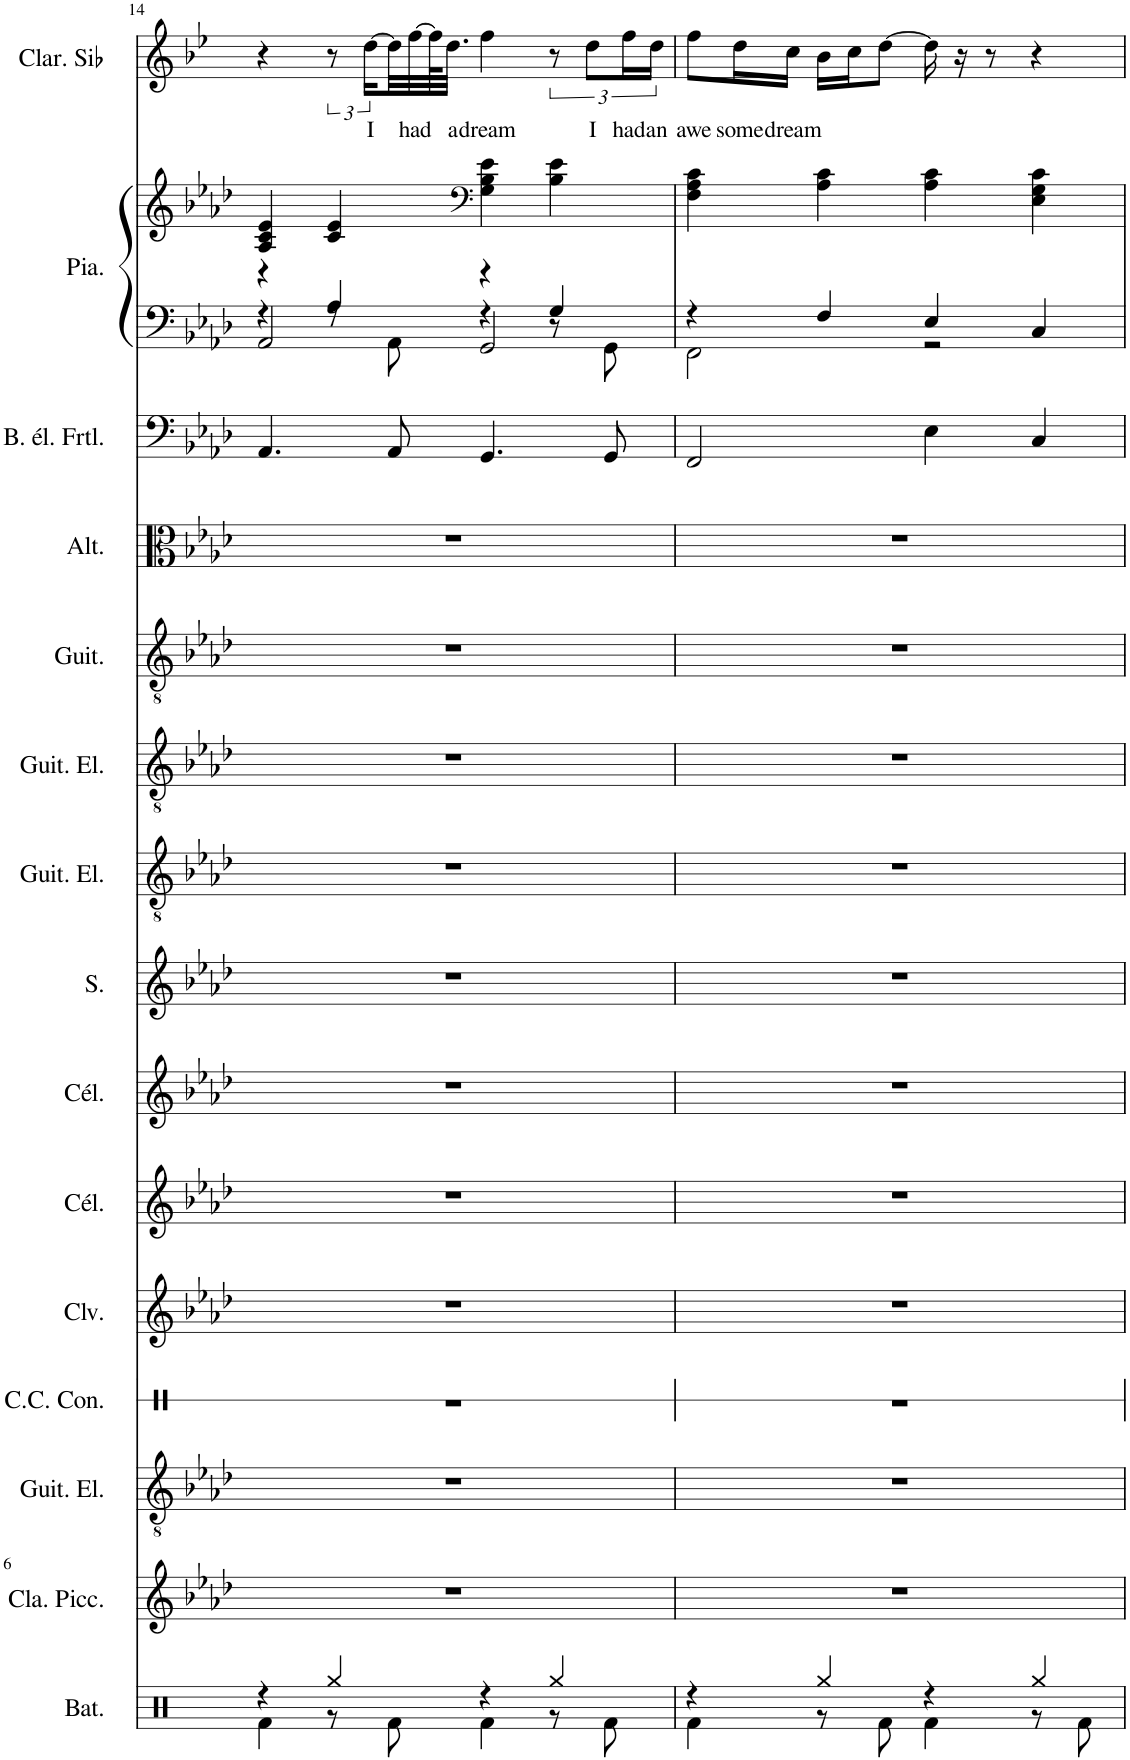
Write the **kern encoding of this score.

**kern	**kern	**kern	**kern	**kern	**kern	**kern	**kern	**kern	**kern	**kern	**kern	**kern	**kern	**kern	**kern	**text
*part15	*part14	*part13	*part12	*part11	*part10	*part9	*part8	*part7	*part6	*part5	*part4	*part3	*part2	*part2	*part1	*part1
*staff16	*staff15	*staff14	*staff13	*staff12	*staff11	*staff10	*staff9	*staff8	*staff7	*staff6	*staff5	*staff4	*staff3	*staff2	*staff1	*staff1
*I"Batterie, Drums	*I"Clarinette Piccolo, Clarinet Pipe	*I"Guitare électrique, Distortion Guitar	*I"Caisse claire de concert, Reverse Cymbal	*I"Clavicorde, Clavinet	*I"Célesta, Celesta	*I"Célesta, Celesta	*I"Soprano, Choir Aahs	*I"Guitare électrique, Overdriven Guitar	*I"Guitare électrique, Electric Guitar (clean)	*I"Guitare acoustique, Acoustic Guitar (steel)	*I"Altos, String Ensemble 1	*I"Basse électrique fretless, Fretless Bass	*I"Piano, Bright Acoustic Piano	*	*I"Clarinette en Sib	*
*I'Bat.	*I'Cla. Picc.	*I'Guit. El.	*I'C.C. Con.	*I'Clv.	*I'Cél.	*I'Cél.	*I'S.	*I'Guit. El.	*I'Guit. El.	*I'Guit.	*I'Alt.	*I'B. él. Frtl.	*I'Pia.	*	*I'Clar. Sib	*
!!LO:PB:g=z
*clefX	*clefG2	*clefGv2	*clefX	*clefG2	*clefG2	*clefG2	*clefG2	*clefGv2	*clefGv2	*clefGv2	*clefC3	*clefF4	*clefF4	*clefF4	*clefG2	*
*	*Trd-5c-8	*	*	*	*Trd-7c-12	*Trd-7c-12	*	*	*	*	*	*Trd7c12	*	*	*Trd1c2	*
*k[]	*k[b-e-a-d-]	*k[b-e-a-d-]	*k[b-e-a-d-]	*k[b-e-a-d-]	*k[b-e-a-d-]	*k[b-e-a-d-]	*k[b-e-a-d-]	*k[b-e-a-d-]	*k[b-e-a-d-]	*k[b-e-a-d-]	*k[b-e-a-d-]	*k[b-e-a-d-]	*k[b-e-a-d-]	*k[b-e-a-d-]	*k[b-e-]	*
*M4/4	*M4/4	*M4/4	*M4/4	*M4/4	*M4/4	*M4/4	*M4/4	*M4/4	*M4/4	*M4/4	*M4/4	*M4/4	*M4/4	*M4/4	*M4/4	*
=14	=14	=14	=14	=14	=14	=14	=14	=14	=14	=14	=14	=14	=14	=14	=14	=14
*^	*	*	*	*	*	*	*	*	*	*	*	*	*^	*	*	*
*	*	*	*	*	*	*	*	*	*	*	*	*	*	*	*^	*	*	*
4r	4Rf\	1r	1r	1r	1r	1r	1r	1r	1r	1r	1r	1r	4.AA-/	4r	4r	2AA-/	4A-/ 4c/ 4e-/	4r	.
4Rgg/	8r	.	.	.	.	.	.	.	.	.	.	.	.	4A-/	8r	.	4c/ 4e-/	12r	.
!	!	!	!	!	!	!	!	!	!	!	!	!	!	!	!	!	!	!	!LO:LY:b
.	.	.	.	.	.	.	.	.	.	.	.	.	.	.	.	.	.	[24dd\LL	I
.	8Rf\	.	.	.	.	.	.	.	.	.	.	.	8AA-/	.	8AA-\	.	.	32dd\L]	.
!	!	!	!	!	!	!	!	!	!	!	!	!	!	!	!	!	!	!	!LO:LY:b
.	.	.	.	.	.	.	.	.	.	.	.	.	.	.	.	.	.	[32ff\	had
.	.	.	.	.	.	.	.	.	.	.	.	.	.	.	.	.	.	64ff\K]	.
!	!	!	!	!	!	!	!	!	!	!	!	!	!	!	!	!	!	!	!LO:LY:b
.	.	.	.	.	.	.	.	.	.	.	.	.	.	.	.	.	.	32.dd\JJJ	a
*	*	*	*	*	*	*	*	*	*	*	*	*	*	*	*	*	*clefF4	*	*
!	!	!	!	!	!	!	!	!	!	!	!	!	!	!	!	!	!	!	!LO:LY:b
4r	4Rf\	.	.	.	.	.	.	.	.	.	.	.	4.GG/	4r	4r	2GG/	4G\ 4B-\ 4e-\	4ff\	dream
4Rgg/	8r	.	.	.	.	.	.	.	.	.	.	.	.	4G/	8r	.	4B-\ 4e-\	12r	.
!	!	!	!	!	!	!	!	!	!	!	!	!	!	!	!	!	!	!	!LO:LY:b
.	.	.	.	.	.	.	.	.	.	.	.	.	.	.	.	.	.	12dd\L	I
.	8Rf\	.	.	.	.	.	.	.	.	.	.	.	8GG/	.	8GG\	.	.	.	.
!	!	!	!	!	!	!	!	!	!	!	!	!	!	!	!	!	!	!	!LO:LY:b
.	.	.	.	.	.	.	.	.	.	.	.	.	.	.	.	.	.	24ff\L	had
!	!	!	!	!	!	!	!	!	!	!	!	!	!	!	!	!	!	!	!LO:LY:b
.	.	.	.	.	.	.	.	.	.	.	.	.	.	.	.	.	.	24dd\JJ	an
*	*	*	*	*	*	*	*	*	*	*	*	*	*	*	*v	*v	*	*	*
=15	=15	=15	=15	=15	=15	=15	=15	=15	=15	=15	=15	=15	=15	=15	=15	=15	=15	=15
!	!	!	!	!	!	!	!	!	!	!	!	!	!	!	!	!	!	!LO:LY:b
4r	4Rf\	1r	1r	1r	1r	1r	1r	1r	1r	1r	1r	1r	2FF/	4r	2FF\	4F\ 4A-\ 4c\	8ff\L	awe
!	!	!	!	!	!	!	!	!	!	!	!	!	!	!	!	!	!	!LO:LY:b
.	.	.	.	.	.	.	.	.	.	.	.	.	.	.	.	.	16dd\L	some
!	!	!	!	!	!	!	!	!	!	!	!	!	!	!	!	!	!	!LO:LY:b
.	.	.	.	.	.	.	.	.	.	.	.	.	.	.	.	.	16cc\JJ	dream
4Rgg/	8r	.	.	.	.	.	.	.	.	.	.	.	.	4F/	.	4A-\ 4c\	16b-\LL	.
.	.	.	.	.	.	.	.	.	.	.	.	.	.	.	.	.	16cc\J	.
.	8Rf\	.	.	.	.	.	.	.	.	.	.	.	.	.	.	.	[8dd\J	.
4r	4Rf\	.	.	.	.	.	.	.	.	.	.	.	4E-\	4E-/	2r	4A-\ 4c\	16dd\]	.
.	.	.	.	.	.	.	.	.	.	.	.	.	.	.	.	.	16r	.
.	.	.	.	.	.	.	.	.	.	.	.	.	.	.	.	.	8r	.
4Rgg/	8r	.	.	.	.	.	.	.	.	.	.	.	4C/	4C/	.	4E-\ 4G\ 4c\	4r	.
.	8Rf\	.	.	.	.	.	.	.	.	.	.	.	.	.	.	.	.	.
*v	*v	*	*	*	*	*	*	*	*	*	*	*	*	*v	*v	*	*	*
=	=	=	=	=	=	=	=	=	=	=	=	=	=	=	=	=
*-	*-	*-	*-	*-	*-	*-	*-	*-	*-	*-	*-	*-	*-	*-	*-	*-
